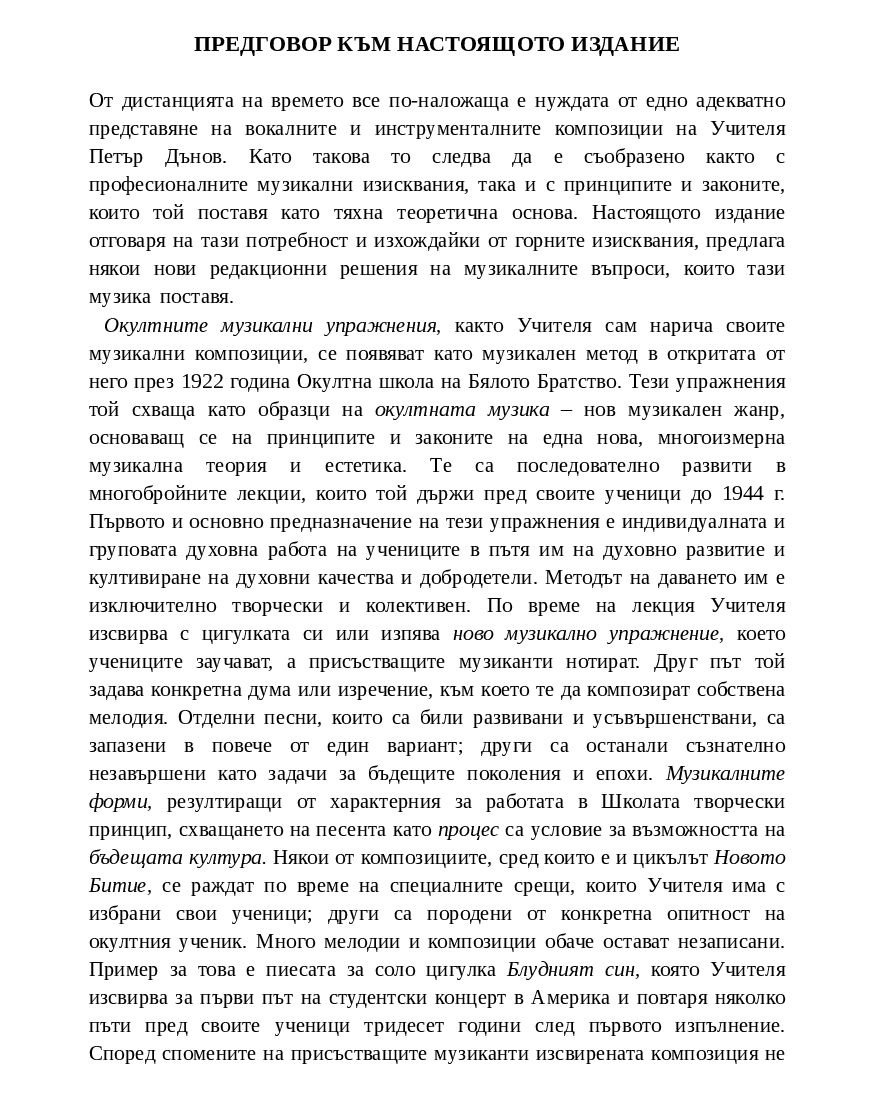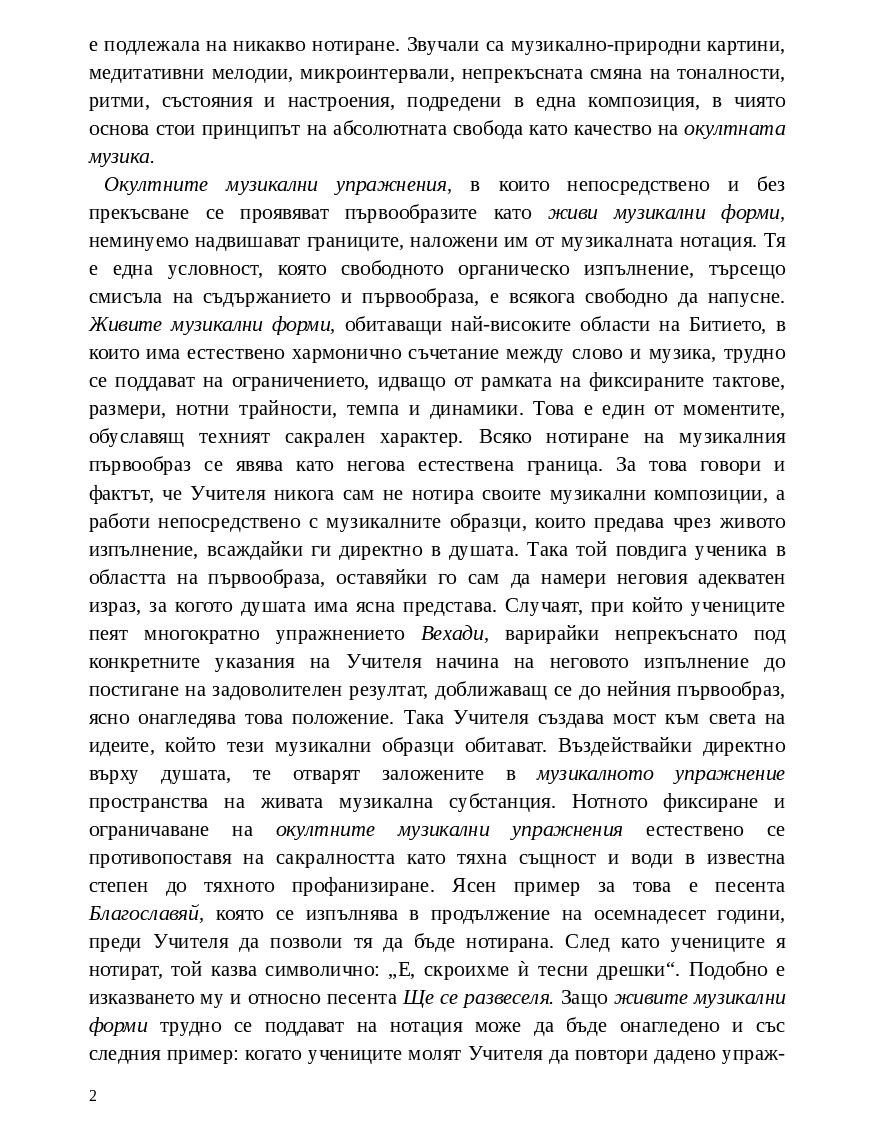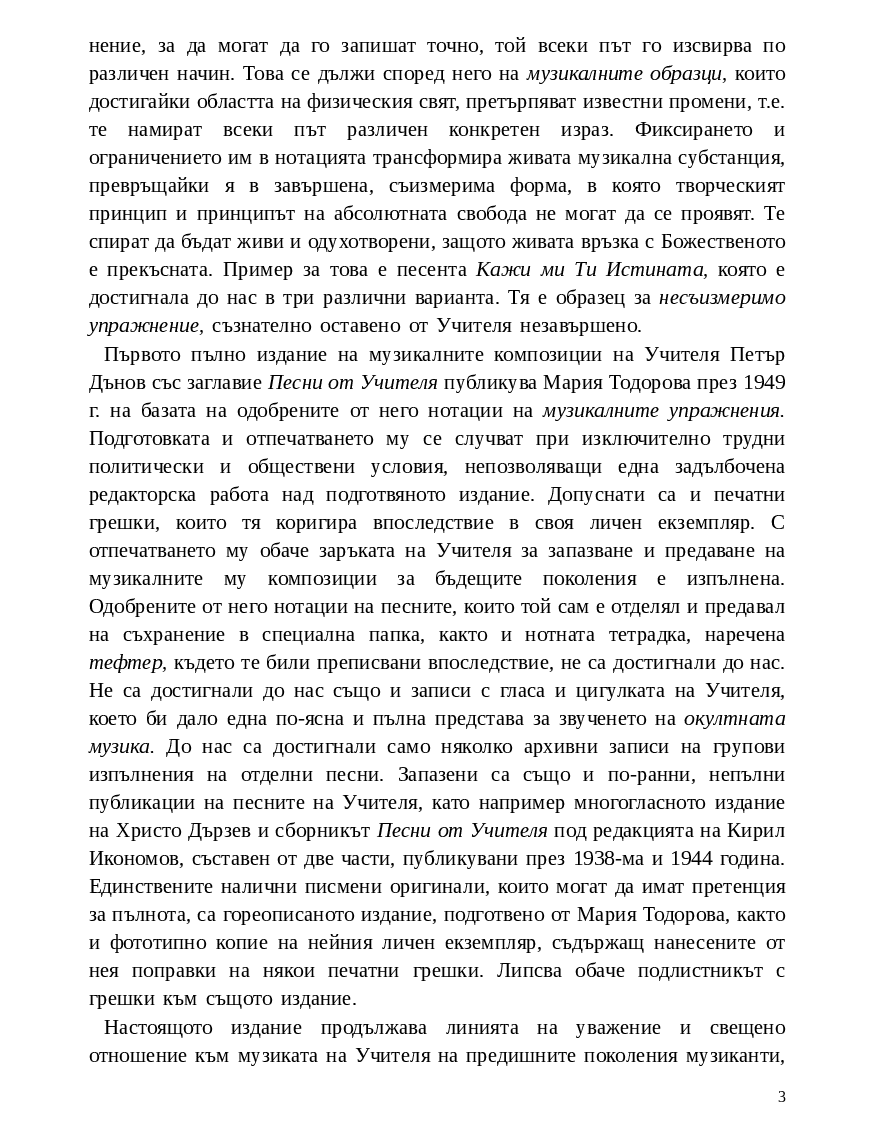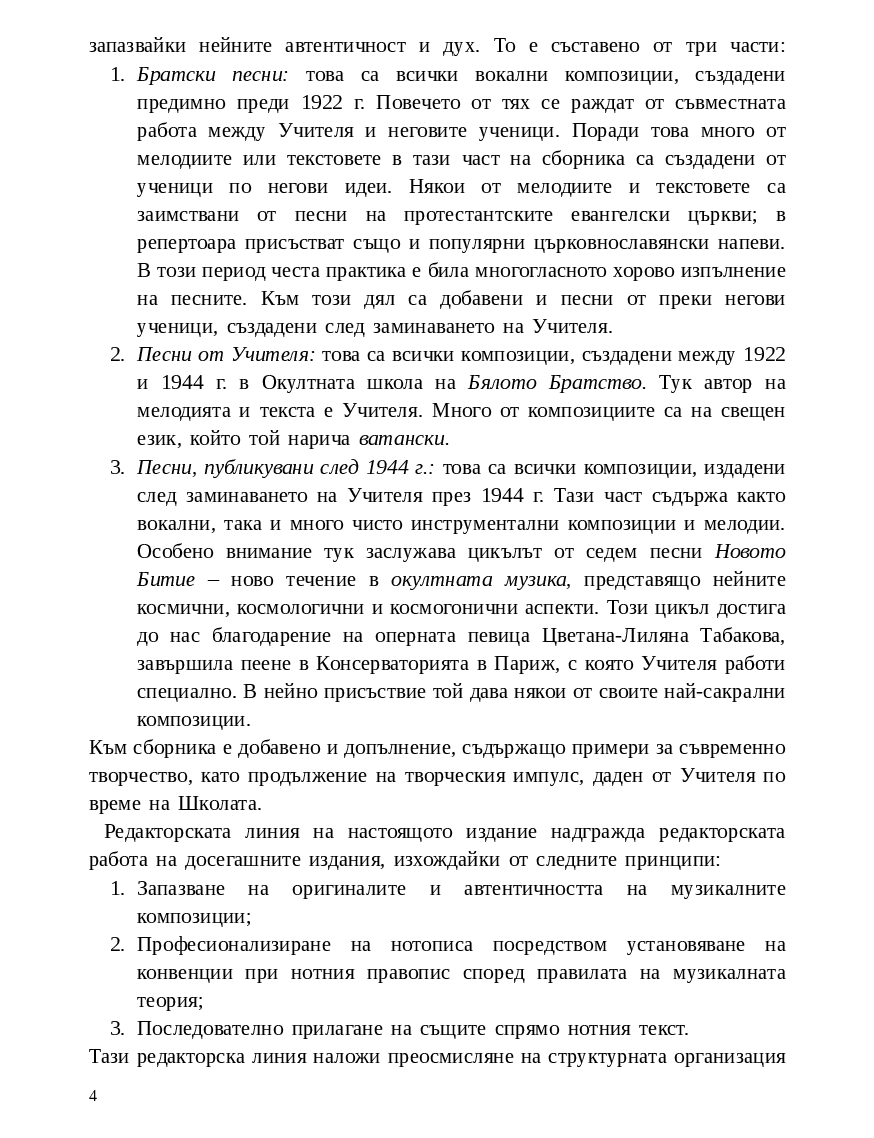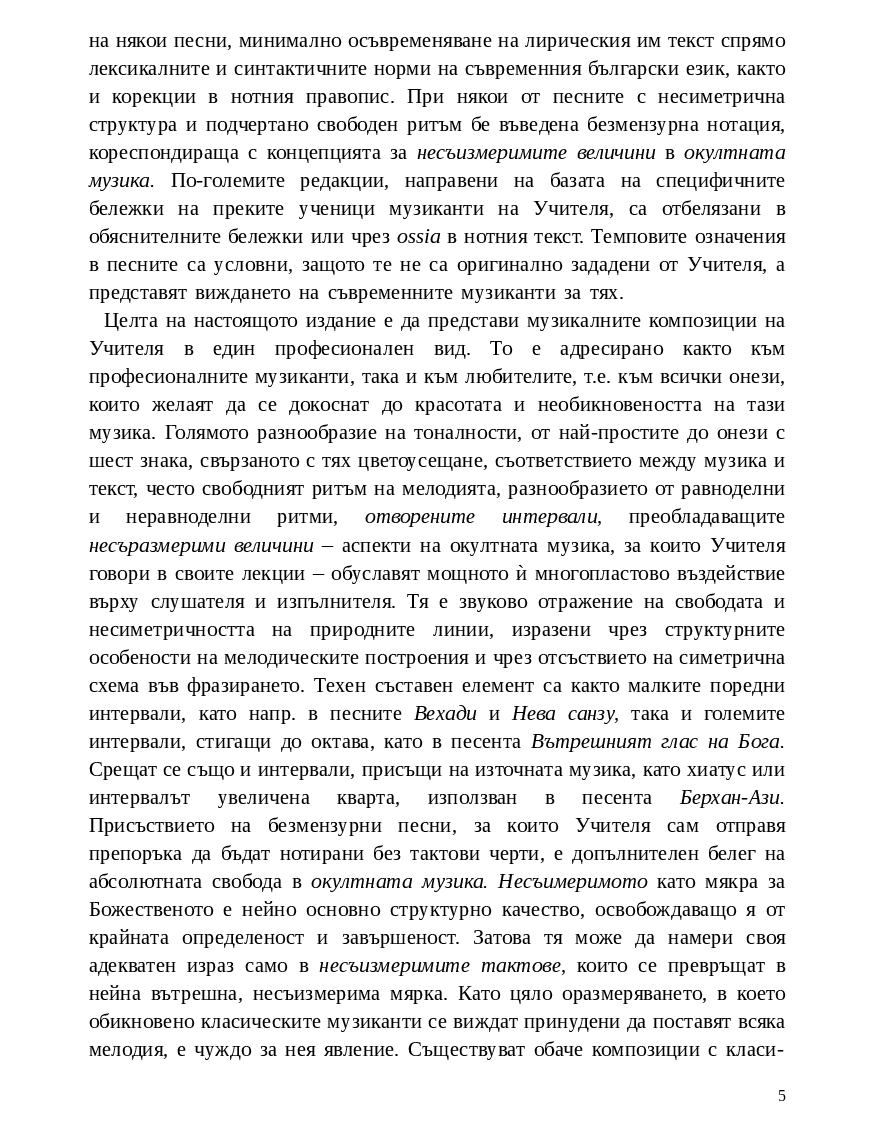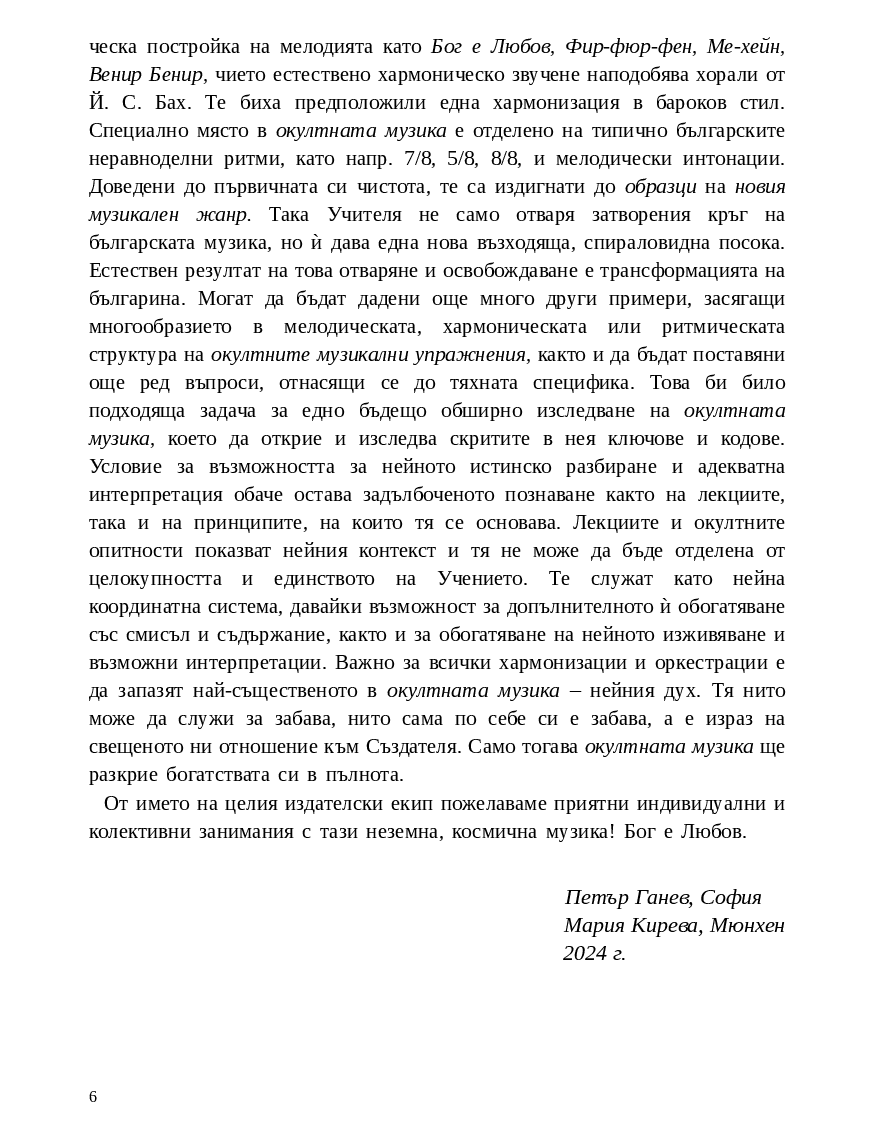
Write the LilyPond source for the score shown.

\version "2.24.3"

% include paper part and global functions
\include "include/globals.ily"

\bookpart {
  \paper {
    print-all-headers = ##f
    print-page-number = ##t
    print-first-page-number = ##f

    % put page numbers on the bottom
    oddHeaderMarkup = \markup ""
    evenHeaderMarkup = \markup ""
    oddFooterMarkup = \markup
    \fill-line {
      ""
      \if \should-print-page-number \fromproperty #'page:page-number-string
    }
    evenFooterMarkup = \markup
    \fill-line {
      \if \should-print-page-number \fromproperty #'page:page-number-string
      ""
    }

    left-margin = 1.5\cm
    right-margin = 1.5\cm
    top-margin = 1.6\cm
    bottom-margin = 1.2\cm
    ragged-bottom = ##t % do not spread the staves to fill the whole vertical space


  }

  \tocItem \markup "Предговор към настоящото издание"
  \markup \fontsize  #+3 { \fill-line \bold {"ПРЕДГОВОР КЪМ НАСТОЯЩОТО ИЗДАНИЕ"} }



  \markup \fontsize #+2.5 {
    \vspace #1.5  \override #'(baseline-skip . 2.7)


    \justify {

      От дистанцията на времето все по-наложаща е нуждата от едно адекватно представяне на вокалните и инструменталните композиции на Учителя Петър Дънов. Като такова то следва да е съобразено както с професионалните музикални изисквания, така и с принципите и законите, които той поставя като тяхна теоретична основа. Настоящото издание отговаря на тази потребност и изхождайки от горните изисквания, предлага някои нови редакционни решения на музикалните въпроси, които тази музика поставя.

    }
  }

  \markup \fontsize #+2.5 {
    \vspace #0.6  \override #'(baseline-skip . 2.7)
    \justify {
      \hspace #1.5

      \italic {Окултните} \italic {музикални} \italic {упражнения,} както Учителя сам нарича своите музикални композиции, се появяват като музикален метод в откритата от него през 1922 година Окултна школа на Бялото Братство. Тези упражнения той схваща като образци на \italic {окултната} \italic {музика} – нов музикален жанр, основаващ се на принципите и законите на една нова, многоизмерна музикална теория и естетика. Те са последователно развити в многобройните лекции, които той държи пред своите ученици до 1944 г. Първото и основно предназначение на тези упражнения е индивидуалната и груповата духовна работа на учениците в пътя им на духовно развитие и култивиране на духовни качества и добродетели. Методът на даването им е изключително творчески и колективен. По време на лекция Учителя изсвирва с цигулката си или изпява \italic {ново} \italic {музикално} \italic {упражнение,} което учениците заучават, а присъстващите музиканти нотират. Друг път той задава конкретна дума или  изречение, към което те да композират собствена мелодия. Отделни песни, които са били развивани и усъвършенствани, са запазени в повече от един вариант; други са останали съзнателно незавършени като задачи за бъдещите поколения и епохи. \italic {Музикалните} \italic {форми,} резултиращи от характерния за работата в Школата творчески принцип, схващането на песента като \italic {процес} са условие за възможността на \italic {бъдещата} \italic {култура.} Някои от композициите, сред които е и цикълът \italic {Новото} \italic {Битие,} се раждат по време на специалните срещи, които Учителя има с избрани свои ученици; други са породени от конкретна опитност на окултния ученик. Много мелодии и композиции обаче остават незаписани.  Пример за това е пиесата за соло цигулка \italic {Блудният} \italic {син,} която Учителя изсвирва за първи път на студентски концерт в Америка и повтаря няколко пъти пред своите ученици тридесет години след първото изпълнение. Според спомените на присъстващите музиканти изсвирената композиция не

    }
  }

  \markup \fontsize #+2.5 {
    \override #'(baseline-skip . 2.7)
    \justify {
      е подлежала на никакво нотиране. Звучали са музикално-природни картини, медитативни мелодии, микроинтервали, непрекъсната смяна на тоналности, ритми, състояния и настроения, подредени в една композиция, в чиято основа стои принципът на абсолютната свобода като качество на \italic{окултната} \italic {музика.}
    }
  }

  \markup \fontsize #+2.5 {
    \vspace #0.6  \override #'(baseline-skip . 2.7)
    \justify {
      \hspace #1.5

      \italic{Окултните} \italic{музикални} \italic{упражнения,} в които непосредствено и без прекъсване се проявяват първообразите като \italic{живи} \italic{музикални} \italic{форми,} неминуемо надвишават границите, наложени им от музикалната нотация. Тя е една условност, която свободното органическо изпълнение, търсещо смисъла на съдържанието и първообраза, е всякога свободно да напусне.  \italic{Живите} \italic{музикални} \italic{форми,} обитаващи най-високите области на Битието, в които има естествено хармонично съчетание между слово и музика, трудно се поддават на ограничението, идващо от рамката на фиксираните тактове, размери, нотни трайности, темпа и динамики. Това е един от моментите, обуславящ техният сакрален характер. Всяко нотиране на музикалния първообраз се явява като негова естествена граница. За това говори и фактът, че Учителя никога сам не нотира своите музикални композиции, а работи непосредствено с  музикалните образци, които предава чрез живото изпълнение, всаждайки ги директно в душата. Така той  повдига ученика в областта на първообраза, оставяйки го сам да намери неговия адекватен израз, за когото душата има ясна представа. Случаят, при който учениците пеят многократно упражнението \italic{Вехади,} варирайки непрекъснато под конкретните указания на Учителя начина на неговото изпълнение до постигане на задоволителен резултат, доближаващ се до нейния първообраз, ясно онагледява това положение. Така Учителя създава мост към света на идеите, който тези музикални образци обитават. Въздействайки директно върху душата, те отварят заложените в \italic{музикалното} \italic{упражнение} пространства на живата музикална субстанция. Нотното фиксиране и ограничаване на \italic{окултните} \italic{музикални} \italic{упражнения} естествено се противопоставя на сакралността като тяхна същност и води в известна степен до тяхното профанизиране. Ясен пример за това е песента \italic{Благославяй,} която се изпълнява в продължение на осемнадесет години, преди Учителя да позволи тя да бъде нотирана. След като учениците я нотират, той казва символично: „Е, скроихме ѝ тесни дрешки“. Подобно е изказването му и относно песента \italic{Ще} \italic{се }\italic{развеселя.} Защо \italic{живите} \italic{музикални} \italic{форми} трудно се поддават на нотация може да бъде онагледено и със следния пример: когато учениците молят Учителя да повтори дадено упраж-

    }
  }


  \markup \fontsize #+2.5 {
    \override #'(baseline-skip . 2.7)
    \justify {
      нение, за да могат да го запишат точно, той всеки път го изсвирва по различен начин. Това се дължи според него на  \italic{музикалните} \italic{образци,} които достигайки областта на физическия свят, претърпяват известни промени, т.е. те намират всеки път различен конкретен израз. Фиксирането и ограничението им в нотацията трансформира живата музикална субстанция, превръщайки я в завършена, съизмерима форма, в която творческият принцип и принципът на абсолютната свобода не могат да се проявят. Те спират да бъдат живи и одухотворени, защото живата връзка с Божественото е прекъсната. Пример за това е песента \italic{Кажи} \italic{ми} \italic{Ти} \italic{Истината,} която е достигнала до нас в три различни варианта. Тя е образец за \italic{несъизмеримо упражнение,} съзнателно оставено от Учителя незавършено.
    }
  }

  \markup \fontsize #+2.5 {
    \vspace #0.6  \override #'(baseline-skip . 2.7)
    \justify {
      \hspace #1.5
      Първото пълно издание на музикалните композиции на Учителя Петър Дънов със заглавие \italic {Песни} \italic {от} \italic {Учителя} публикува Мария Тодорова през 1949 г. на базата на одобрените от него нотации на \italic {музикалните} \italic {упражнения.} Подготовката и отпечатването му се случват при изключително трудни политически и обществени условия, непозволяващи една задълбочена редакторска работа над подготвяното издание. Допуснати са и печатни грешки, които тя коригира впоследствие в своя личен екземпляр. С отпечатването му обаче заръката на Учителя за запазване и предаване на музикалните му композиции за бъдещите поколения е изпълнена. Одобрените от него нотации на песните, които той сам е отделял и предавал на съхранение в специална папка, както и нотната тетрадка, наречена \italic {тефтер,} където те били преписвани впоследствие, не са достигнали до нас. Не са достигнали до нас също и записи с гласа и цигулката на Учителя, което би дало една по-ясна и пълна представа за звученето на \italic {окултната} \italic {музика.} До нас са достигнали само няколко архивни записи на групови изпълнения на отделни песни. Запазени са също и по-ранни, непълни публикации на песните на Учителя, като например многогласното издание на Христо Дързев и сборникът \italic {Песни} \italic {от} \italic {Учителя} под редакцията на Кирил Икономов, съставен от две части, публикувани през 1938-ма и 1944 година. Единствените налични писмени оригинали, които могат да имат претенция за пълнота, са гореописаното издание, подготвено от Мария Тодорова, както и фототипно копие на нейния личен екземпляр, съдържащ нанесените от нея поправки на някои печатни грешки. Липсва обаче подлистникът с грешки към същото издание.
    }
  }
  \markup \fontsize #+2.5 {
    \vspace #0.6  \override #'(baseline-skip . 2.7)
    \justify {
      \hspace #1.5
      Настоящото издание продължава линията на  уважение и свещено отношение към музиката на Учителя на предишните поколения музиканти,
    }
  }

  \markup \fontsize #+2.5 {
    \vspace #0.5  \override #'(baseline-skip . 2.7)
    \justify {
      \justify-line {запазвайки нейните автентичност и дух. То е съставено от три части:}
    }
  }

  \markup \override #'(line-width . 62.5) \fontsize  #+2.5 {
    \override #'(baseline-skip . 2.7) \column {
      "    1."
    }
    \hspace #0.5
    \vspace #0.6  \override #'(baseline-skip . 2.7) \column {
      \justify {
        \italic {Братски песни:  } това са всички вокални композиции, създадени предимно преди 1922 г. Повечето от тях се раждат от съвместната работа между Учителя и неговите ученици. Поради това много от мелодиите или текстовете в тази част на сборника са създадени от ученици по негови идеи. Някои от мелодиите и текстовете са заимствани от песни на протестантските евангелски църкви; в репертоара присъстват също и популярни църковнославянски напеви. В този период честа практика е била многогласното хорово изпълнение на песните. Към този дял са добавени и песни от преки негови ученици, създадени след заминаването на Учителя.
      }
    }
  }

  \markup \override #'(line-width . 62.5) \fontsize  #+2.5 {
    \vspace #0.6  \override #'(baseline-skip . 2.7) \column {
      "    2."
    }
    \hspace #0.5
    \override #'(baseline-skip . 2.7) \column {
      \justify {
        \italic { Песни от Учителя: } това са всички композиции, създадени между 1922 и 1944 г. в Окултната школа на \italic {Бялото}
        \italic {Братство.} Тук автор на мелодията и текста е Учителя. Много от композициите са на свещен език, който той
        нарича \italic {ватански.}
      }
    }
  }

  \markup \override #'(line-width . 62.5) \fontsize  #+2.5 {
    \vspace #0.6  \override #'(baseline-skip . 2.7) \column {
      "    3."
    }
    \hspace #0.5
    \override #'(baseline-skip . 2.7) \column {
      \justify {
        \italic {Песни, публикувани след 1944 г.:  } това са всички композиции, издадени след заминаването на Учителя през 1944 г.
        Тази част съдържа както вокални, така и много чисто инструментални композиции и мелодии. Особено внимание тук
        заслужава цикълът от седем песни \italic {Новото} \italic{Битие} – ново течение в \italic {окултната} \italic {музика,} представящо нейните космични, космологични и космогонични аспекти. Този цикъл достига до нас благодарение на оперната певица Цветана-Лиляна Табакова, завършила пеене в Консерваторията в Париж, с която Учителя работи специално. В нейно присъствие той дава някои от своите най-сакрални композиции.
      }
    }
  }
  \markup \fontsize #+2.5 {
    \vspace #0.6  \override #'(baseline-skip . 2.7)
    \justify {
      Към сборника е добавено и допълнение, съдържащо примери за съвременно творчество, като продължение на творческия импулс, даден от Учителя по време на Школата.
    }
  }
  \markup \fontsize #+2.5 {
    \vspace #0.6  \override #'(baseline-skip . 2.7)
    \justify {
      \hspace #1.5
      Редакторската линия на настоящото издание надгражда редакторската работа на досегашните издания, изхождайки
      от следните принципи:
    }
  }

  \markup \override #'(line-width . 62.5) \fontsize  #+2.5 {
    \vspace #0.6  \override #'(baseline-skip . 2.7) \column {
      "    1."
    }
    \hspace #0.5
    \override #'(baseline-skip . 2.7) \column {
      \justify {
        Запазване на оригиналите и автентичността на музикалните композиции;
      }
    }
  }

  \markup \override #'(line-width . 62.5) \fontsize  #+2.5 {
    \vspace #0.6  \override #'(baseline-skip . 2.7) \column {
      "    2."
    }
    \hspace #0.5
    \override #'(baseline-skip . 2.7) \column {
      \justify {
        Професионализиране на нотописа посредством установяване на конвенции при нотния правопис според правилата на музикалната теория;
      }
    }
  }


  \markup \override #'(line-width . 62.5) \fontsize  #+2.5 {
    \vspace #0.6 \override #'(baseline-skip . 2.7) \column {
      "    3."
    }
    \hspace #0.5
    \override #'(baseline-skip . 2.7) \column {
      \justify {
        Последователно прилагане на същите спрямо нотния текст.
      }
    }
  }

  \markup \fontsize #+2.5 {
    \vspace #0.6 \override #'(baseline-skip . 2.7)
    \justify {Тази редакторска линия наложи преосмисляне на структурната организация}
  }

  \markup \fontsize #+2.5 {
    \override #'(baseline-skip . 2.7)
    \justify {
      на някои песни, минимално осъвременяване на лирическия им текст спрямо лексикалните и синтактичните норми на съвременния български език, както и корекции в нотния правопис. При някои от песните с несиметрична структура и подчертано свободен ритъм бе въведена безмензурна нотация, кореспондираща с концепцията за \italic"несъизмеримите" \italic"величини" в \italic"окултната" \italic"музика." По-големите редакции, направени на базата на специфичните бележки на преките ученици музиканти на Учителя, са отбелязани в обяснителните бележки или чрез \italic {ossia} в нотния текст. Темповите означения в песните са условни, защото те не са оригинално зададени от Учителя, а представят виждането на съвременните музиканти за тях.
    }
  }

  \markup \fontsize #+2.5 {
    \vspace #0.6  \override #'(baseline-skip . 2.7)
    \justify {
      \hspace #1.5

      Целта на настоящото издание е да представи музикалните композиции на Учителя в един професионален вид. То е адресирано както към професионалните музиканти, така и към любителите, т.е. към всички онези, които желаят да се докоснат до красотата и необикновеността на тази музика. Голямото разнообразие на тоналности, от най-простите до онези с шест знака, свързаното с тях цветоусещане, съответствието между музика и текст, често свободният ритъм на мелодията, разнообразието от равноделни и неравноделни ритми, \italic {отворените} \italic {интервали,} преобладаващите \italic {несъразмерими} \italic {величини} – аспекти на окултната музика, за които Учителя говори в своите лекции – обуславят мощното ѝ многопластово въздействие върху слушателя и изпълнителя. Тя е звуково отражение на свободата и несиметричността на природните линии, изразени чрез структурните особености на мелодическите построения и чрез отсъствието на симетрична схема във фразирането. Техен съставен елемент са както малките поредни интервали, като напр. в песните \italic {Вехади} и \italic {Нева санзу,} така и големите интервали, стигащи до октава, като в песента \italic {Вътрешният глас на Бога.} Срещат се също и интервали, присъщи на източната музика, като хиатус или интервалът увеличена кварта, използван в песента \italic {Берхан-Ази.} Присъствието на безмензурни песни, за които Учителя сам отправя препоръка да бъдат нотирани без тактови черти, е допълнителен белег на абсолютната свобода в \italic {окултната} \italic {музика.} \italic {Несъимеримото} като мякра за Божественото е нейнo основно структурно качество, освобождаващо я от крайната определеност и завършеност. Затова тя може да намери своя адекватен израз само в \italic {несъизмеримите} \italic {тактове,} които се превръщат в нейна вътрешна, несъизмерима мярка. Като цяло оразмеряването, в което обикновено класическите музиканти се виждат принудени да поставят всяка мелодия, е чуждо за нея явление. Съществуват обаче композиции с класи-

    }
  }

  \markup \fontsize #+2.5 {
    \override #'(baseline-skip . 2.7)
    \justify {

      ческа постройка на мелодията като \italic {Бог e Любов,} \italic {Фир-фюр-фен,} \italic {Ме-хейн,} \italic {Венир} \italic{ Бенир,}   чието естествено  хармоническо звучене наподобява хорали от Й. С. Бах. Те биха предположили една хармонизация в бароков стил. Специално място в \italic {окултната} \italic {музика} е отделено на типично българските неравноделни ритми, като напр. 7/8, 5/8, 8/8, и мелодически интонации. Доведени до първичната си чистота, те са издигнати до \italic {образци} на \italic {новия} \italic {музикален} \italic {жанр.} Така Учителя не само отваря затворения кръг на българската музика, но ѝ дава една нова възходяща, спираловидна посока. Естествен резултат на това отваряне и освобождаване е трансформацията на българина. Могат да бъдат дадени още много други примери, засягащи многообразието в мелодическата, хармоническата или ритмическата структура на \italic {окултните} \italic {музикални} \italic {упражнения,} както и да бъдат поставяни още ред въпроси, отнасящи се до тяхната специфика. Това би било подходяща задача за едно бъдещо обширно изследване на \italic {окултната} \italic {музика,} което да открие и изследва скритите в нея ключове и кодове. Условие за възможността за нейното истинско разбиране и адекватна интерпретация обаче остава задълбоченото познаване както на лекциите, така и на принципите, на които тя се основава. Лекциите и окултните опитности показват нейния контекст и тя не може да бъде отделена от целокупността и единството на Учението. Те служат като нейна координатна система, давайки възможност за допълнителното ѝ обогатяване със смисъл и съдържание, както и за обогатяване на нейното изживяване и възможни интерпретации. Важно за всички хармонизации и оркестрации е да запазят най-същественото в \italic {окултната} \italic {музика} – нейния дух. Тя нито може да служи за забава, нито сама по себе си е забава, а е израз на свещеното ни отношение към Създателя. Само тогава \italic {окултната} \italic {музика} ще разкрие богатствата си в пълнота.
    }
  }
  \markup \fontsize #+2.5 {
    \vspace #0.6  \override #'(baseline-skip . 2.7)
    \justify {
      \hspace #1.5 От името на целия издателски екип пожелаваме приятни индивидуални и колективни занимания с тази неземна, космична музика! Бог е Любов.
    }
  }


  \markup \fontsize #+3 \raise #0 \override #'(baseline-skip . 2.7) {
    \column {
      \line {"  "}
      \line {"  "}
      \fill-line { "" ""  \italic {"Петър Ганев, София    "} }
      \fill-line { "" ""  \italic {"Мария Кирева, Мюнхен"} }
      \fill-line { "" ""  \italic {"2024 г.                            "} }
    }
  }



} % bookpart